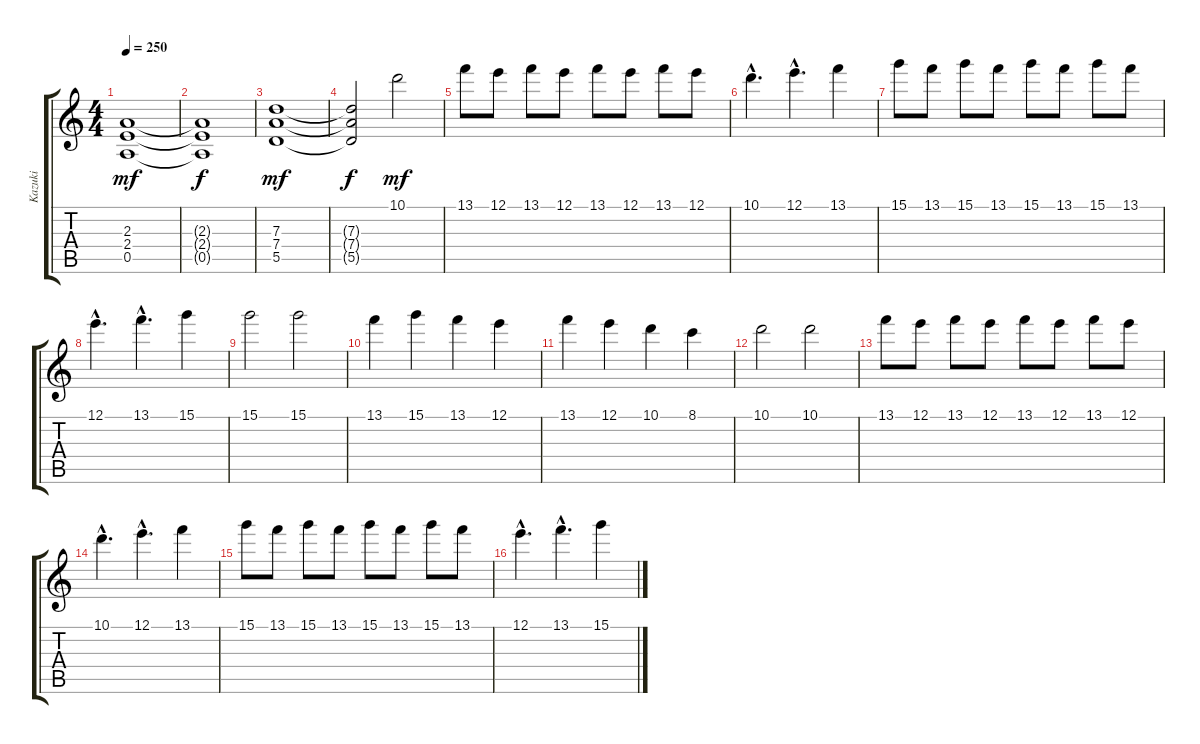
\track ("Kazuki" "Kazuki") {instrument electricguitarclean}
\staff {score tabs}
\tuning (E4 B3 G3 D3 A2 E2) {hide}
\ts (4 4)
\tempo 250
\clef g2
\ks c
(2.3 2.4 0.5).1{dy mf} |
(2.3{t} 2.4{t} 0.5{t}).1{dy f} |
(7.3 7.4 5.5).1{dy mf} |
(7.3{t} 7.4{t} 5.5{t}).2{dy f} 10.1.2{dy mf volume 14 instrument overdrivenguitar} |
13.1.8 12.1.8 13.1.8 12.1.8 13.1.8 12.1.8 13.1.8 12.1.8 |
10.1{hac}.4{d} 12.1{hac}.4{d} 13.1.4 |
15.1.8 13.1.8 15.1.8 13.1.8 15.1.8 13.1.8 15.1.8 13.1.8 |
12.1{hac}.4{d} 13.1{hac}.4{d} 15.1.4 |
15.1.2 15.1.2 |
13.1.4 15.1.4 13.1.4 12.1.4 |
13.1.4 12.1.4 10.1.4 8.1.4 |
10.1.2 10.1.2 |
13.1.8 12.1.8 13.1.8 12.1.8 13.1.8 12.1.8 13.1.8 12.1.8 |
10.1{hac}.4{d} 12.1{hac}.4{d} 13.1.4 |
15.1.8 13.1.8 15.1.8 13.1.8 15.1.8 13.1.8 15.1.8 13.1.8 |
12.1{hac}.4{d} 13.1{hac}.4{d} 15.1.4
